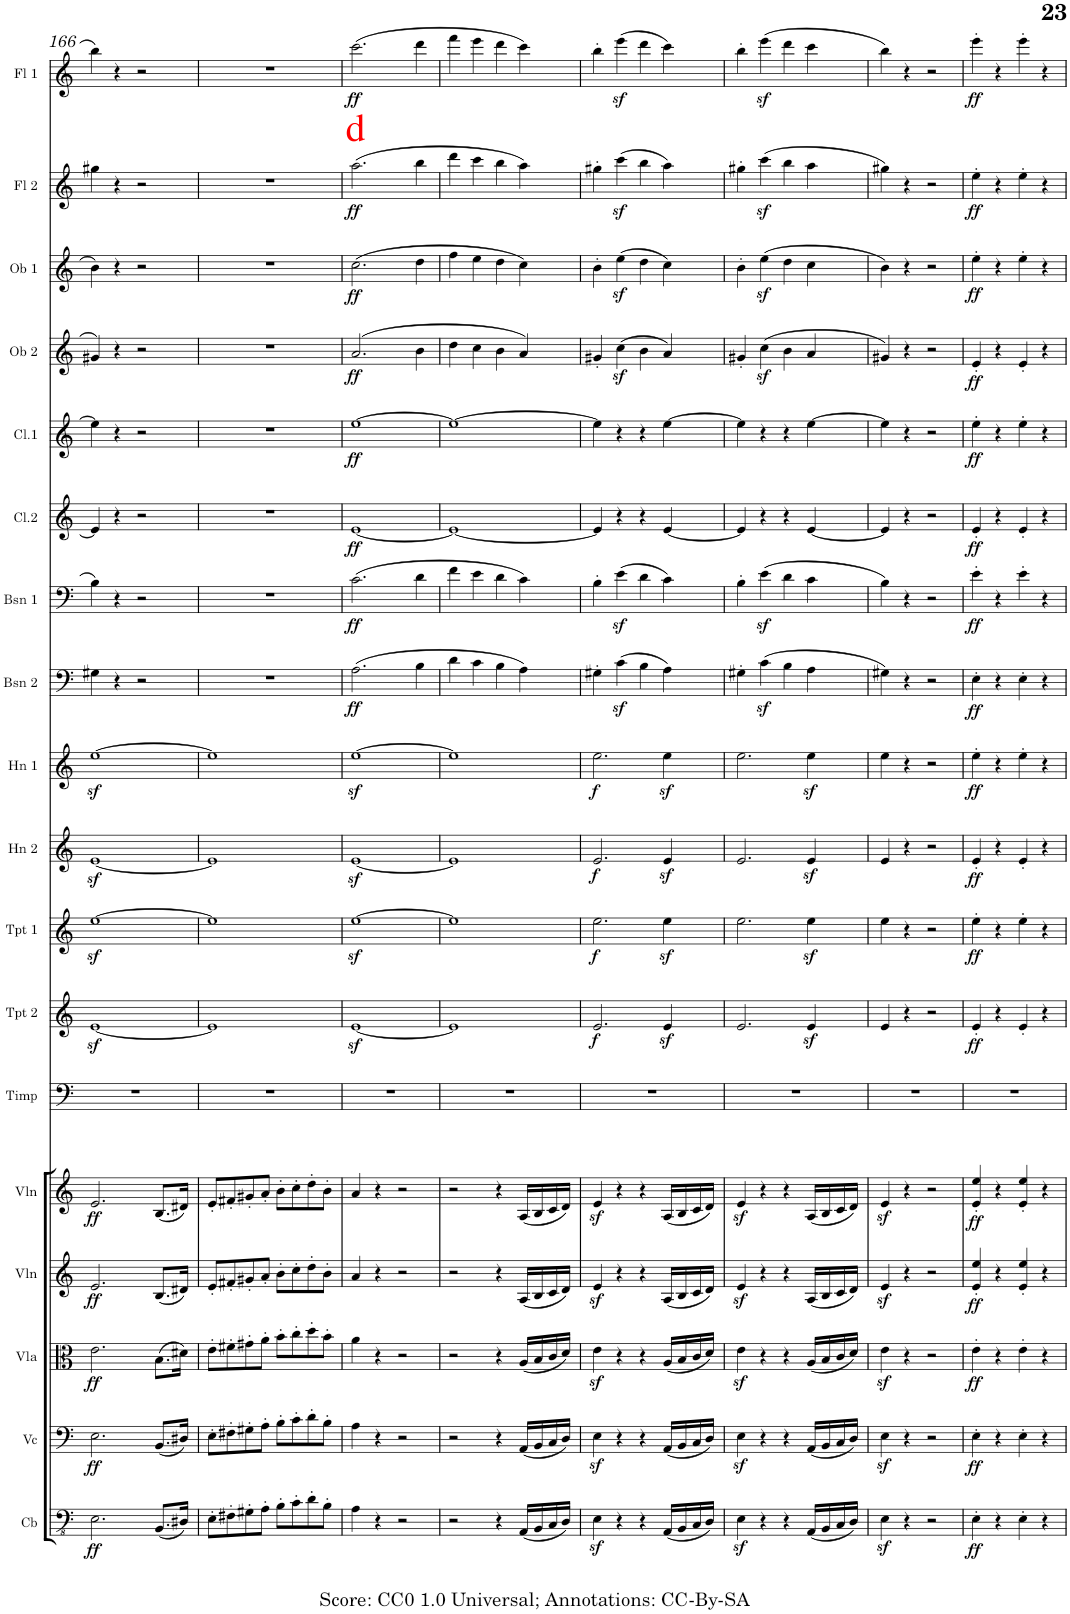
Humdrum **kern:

**kern	**dynam	**kern	**dynam	**kern	**dynam	**kern	**dynam	**kern	**dynam	**kern	**kern	**dynam	**kern	**dynam	**kern	**dynam	**kern	**dynam	**kern	**dynam	**kern	**dynam	**kern	**dynam	**kern	**dynam	**kern	**dynam	**kern	**dynam	**kern	**dynam	**kern	**text	**dynam
*part18	*part18	*part17	*part17	*part16	*part16	*part15	*part15	*part14	*part14	*part13	*part12	*part12	*part11	*part11	*part10	*part10	*part9	*part9	*part8	*part8	*part7	*part7	*part6	*part6	*part5	*part5	*part4	*part4	*part3	*part3	*part2	*part2	*part1	*part1	*part1
*staff18	*staff18	*staff17	*staff17	*staff16	*staff16	*staff15	*staff15	*staff14	*staff14	*staff13	*staff12	*staff12	*staff11	*staff11	*staff10	*staff10	*staff9	*staff9	*staff8	*staff8	*staff7	*staff7	*staff6	*staff6	*staff5	*staff5	*staff4	*staff4	*staff3	*staff3	*staff2	*staff2	*staff1	*staff1	*staff1
*I"Contrabass	*	*I"Violoncello	*	*I"Viola	*	*I"Violin	*	*I"Violin	*	*I"Timpani	*I"C Trumpet 2	*	*I"C Trumpet 1	*	*I"C Horn 2	*	*I"C Horn 1	*	*I"Bassoon 2	*	*I"Bassoon 1	*	*I"C Clarinet 2	*	*I"C Clarinet 1	*	*I"Oboe 2	*	*I"Oboe 1	*	*I"Flute 2	*	*I"Flute 1	*	*
*I'Cb	*	*I'Vc	*	*I'Vla	*	*I'Vln	*	*I'Vln	*	*I'Timp	*I'Tpt 2	*	*I'Tpt 1	*	*I'Hn 2	*	*I'Hn 1	*	*I'Bsn 2	*	*I'Bsn 1	*	*I'Cl.2	*	*I'Cl.1	*	*I'Ob 2	*	*I'Ob 1	*	*I'Fl 2	*	*I'Fl 1	*	*
!!LO:PB:g=z
*clefFv4	*	*clefF4	*	*clefC3	*	*clefG2	*	*clefG2	*	*clefF4	*clefG2	*	*clefG2	*	*clefG2	*	*clefG2	*	*clefF4	*	*clefF4	*	*clefG2	*	*clefG2	*	*clefG2	*	*clefG2	*	*clefG2	*	*clefG2	*	*
*	*	*	*	*	*	*	*	*	*	*	*	*	*	*	*Trd7c12	*	*Trd7c12	*	*	*	*	*	*Trd1c2	*	*Trd1c2	*	*	*	*	*	*	*	*	*	*
*k[]	*	*k[]	*	*k[]	*	*k[]	*	*k[]	*	*k[]	*k[]	*	*k[]	*	*k[]	*	*k[]	*	*k[]	*	*k[]	*	*k[]	*	*k[]	*	*k[]	*	*k[]	*	*k[]	*	*k[]	*	*
*M2/2	*	*M2/2	*	*M2/2	*	*M2/2	*	*M2/2	*	*M2/2	*M2/2	*	*M2/2	*	*M2/2	*	*M2/2	*	*M2/2	*	*M2/2	*	*M2/2	*	*M2/2	*	*M2/2	*	*M2/2	*	*M2/2	*	*M2/2	*	*
*met(c|)	*	*met(c|)	*	*met(c|)	*	*met(c|)	*	*met(c|)	*	*met(c|)	*met(c|)	*	*met(c|)	*	*met(c|)	*	*met(c|)	*	*met(c|)	*	*met(c|)	*	*met(c|)	*	*met(c|)	*	*met(c|)	*	*met(c|)	*	*met(c|)	*	*met(c|)	*	*
=166	=166	=166	=166	=166	=166	=166	=166	=166	=166	=166	=166	=166	=166	=166	=166	=166	=166	=166	=166	=166	=166	=166	=166	=166	=166	=166	=166	=166	=166	=166	=166	=166	=166	=166	=166
!	!LO:DY:b	!	!LO:DY:b	!	!LO:DY:b	!	!LO:DY:b	!	!LO:DY:b	!	!	!	!	!	!	!	!	!	!	!	!	!	!	!	!	!	!	!	!	!	!	!	!	!	!
2.EE\	ff	2.E\	ff	2.e\	ff	2.e/	ff	2.e/	ff	1r	[1ez<	.	[1eez<	.	[1ez<	.	[1eez<	.	4G#X\	.	4B\	.	4e/]	.	4ee\]	.	4g#X/	.	4b\	.	4gg#X\	.	4bb\	.	.
.	.	.	.	.	.	.	.	.	.	.	.	.	.	.	.	.	.	.	4r	.	4r	.	4r	.	4r	.	4r	.	4r	.	4r	.	4r	.	.
.	.	.	.	.	.	.	.	.	.	.	.	.	.	.	.	.	.	.	2r	.	2r	.	2r	.	2r	.	2r	.	2r	.	2r	.	2r	.	.
(8.BBB/L	.	(8.BB/L	.	(8.B\L	.	(8.B/L	.	(8.B/L	.	.	.	.	.	.	.	.	.	.	.	.	.	.	.	.	.	.	.	.	.	.	.	.	.	.	.
16DD#X/Jk)	.	16D#X/Jk)	.	16d#X\Jk)	.	16d#X/Jk)	.	16d#X/Jk)	.	.	.	.	.	.	.	.	.	.	.	.	.	.	.	.	.	.	.	.	.	.	.	.	.	.	.
=167	=167	=167	=167	=167	=167	=167	=167	=167	=167	=167	=167	=167	=167	=167	=167	=167	=167	=167	=167	=167	=167	=167	=167	=167	=167	=167	=167	=167	=167	=167	=167	=167	=167	=167	=167
8EE'\L	.	8E'\L	.	8e'\L	.	8e'/L	.	8e'/L	.	1r	1e]	.	1ee]	.	1e]	.	1ee]	.	1r	.	1r	.	1r	.	1r	.	1r	.	1r	.	1r	.	1r	.	.
8FF#X'\	.	8F#X'\	.	8f#X'\	.	8f#X'/	.	8f#X'/	.	.	.	.	.	.	.	.	.	.	.	.	.	.	.	.	.	.	.	.	.	.	.	.	.	.	.
8GG#X'\	.	8G#X'\	.	8g#X'\	.	8g#X'/	.	8g#X'/	.	.	.	.	.	.	.	.	.	.	.	.	.	.	.	.	.	.	.	.	.	.	.	.	.	.	.
8AA'\J	.	8A'\J	.	8a'\J	.	8a'/J	.	8a'/J	.	.	.	.	.	.	.	.	.	.	.	.	.	.	.	.	.	.	.	.	.	.	.	.	.	.	.
8BB'\L	.	8B'\L	.	8b'\L	.	8b'\L	.	8b'\L	.	.	.	.	.	.	.	.	.	.	.	.	.	.	.	.	.	.	.	.	.	.	.	.	.	.	.
8C'\	.	8c'\	.	8cc'\	.	8cc'\	.	8cc'\	.	.	.	.	.	.	.	.	.	.	.	.	.	.	.	.	.	.	.	.	.	.	.	.	.	.	.
8D'\	.	8d'\	.	8dd'\	.	8dd'\	.	8dd'\	.	.	.	.	.	.	.	.	.	.	.	.	.	.	.	.	.	.	.	.	.	.	.	.	.	.	.
8BB'\J	.	8B'\J	.	8b'\J	.	8b'\J	.	8b'\J	.	.	.	.	.	.	.	.	.	.	.	.	.	.	.	.	.	.	.	.	.	.	.	.	.	.	.
=168	=168	=168	=168	=168	=168	=168	=168	=168	=168	=168	=168	=168	=168	=168	=168	=168	=168	=168	=168	=168	=168	=168	=168	=168	=168	=168	=168	=168	=168	=168	=168	=168	=168	=168	=168
!	!	!	!	!	!	!	!	!	!	!	!	!	!	!	!	!	!	!	!	!LO:DY:b	!	!LO:DY:b	!	!LO:DY:b	!	!LO:DY:b	!	!LO:DY:b	!	!LO:DY:b	!	!LO:DY:b	!	!LO:LY:b:color=#FF0000	!LO:DY:b
4AA\	.	4A\	.	4a\	.	4a/	.	4a/	.	1r	[1ez<	.	[1eez<	.	[1ez<	.	[1eez<	.	(2.A\	ff	(2.c\	ff	[1e	ff	[1ee	ff	(2.a/	ff	(2.cc\	ff	(2.aa\	ff	(2.ccc\	d	ff
4r	.	4r	.	4r	.	4r	.	4r	.	.	.	.	.	.	.	.	.	.	.	.	.	.	.	.	.	.	.	.	.	.	.	.	.	.	.
2r	.	2r	.	2r	.	2r	.	2r	.	.	.	.	.	.	.	.	.	.	.	.	.	.	.	.	.	.	.	.	.	.	.	.	.	.	.
.	.	.	.	.	.	.	.	.	.	.	.	.	.	.	.	.	.	.	4B\	.	4d\	.	.	.	.	.	4b\	.	4dd\	.	4bb\	.	4ddd\	.	.
=169	=169	=169	=169	=169	=169	=169	=169	=169	=169	=169	=169	=169	=169	=169	=169	=169	=169	=169	=169	=169	=169	=169	=169	=169	=169	=169	=169	=169	=169	=169	=169	=169	=169	=169	=169
2r	.	2r	.	2r	.	2r	.	2r	.	1r	1e]	.	1ee]	.	1e]	.	1ee]	.	4d\	.	4f\	.	1e_	.	1ee_	.	4dd\	.	4ff\	.	4ddd\	.	4fff\	.	.
.	.	.	.	.	.	.	.	.	.	.	.	.	.	.	.	.	.	.	4c\	.	4e\	.	.	.	.	.	4cc\	.	4ee\	.	4ccc\	.	4eee\	.	.
4r	.	4r	.	4r	.	4r	.	4r	.	.	.	.	.	.	.	.	.	.	4B\	.	4d\	.	.	.	.	.	4b\	.	4dd\	.	4bb\	.	4ddd\	.	.
(16AAA/LL	.	(16AA/LL	.	(16A/LL	.	(16A/LL	.	(16A/LL	.	.	.	.	.	.	.	.	.	.	4A\)	.	4c\)	.	.	.	.	.	4a/)	.	4cc\)	.	4aa\)	.	4ccc\)	.	.
16BBB/	.	16BB/	.	16B/	.	16B/	.	16B/	.	.	.	.	.	.	.	.	.	.	.	.	.	.	.	.	.	.	.	.	.	.	.	.	.	.	.
16CC/	.	16C/	.	16c/	.	16c/	.	16c/	.	.	.	.	.	.	.	.	.	.	.	.	.	.	.	.	.	.	.	.	.	.	.	.	.	.	.
16DD/JJ)	.	16D/JJ)	.	16d/JJ)	.	16d/JJ)	.	16d/JJ)	.	.	.	.	.	.	.	.	.	.	.	.	.	.	.	.	.	.	.	.	.	.	.	.	.	.	.
=170	=170	=170	=170	=170	=170	=170	=170	=170	=170	=170	=170	=170	=170	=170	=170	=170	=170	=170	=170	=170	=170	=170	=170	=170	=170	=170	=170	=170	=170	=170	=170	=170	=170	=170	=170
!	!	!	!	!	!	!	!	!	!	!	!	!LO:DY:b	!	!LO:DY:b	!	!LO:DY:b	!	!LO:DY:b	!	!	!	!	!	!	!	!	!	!	!	!	!	!	!	!	!
4EEz<\	.	4Ez<\	.	4ez<\	.	4ez</	.	4ez</	.	1r	2.e/	f	2.ee\	f	2.e/	f	2.ee\	f	4G#X'\	.	4B'\	.	4e/]	.	4ee\]	.	4g#X'/	.	4b'\	.	4gg#X'\	.	4bb'\	.	.
4r	.	4r	.	4r	.	4r	.	4r	.	.	.	.	.	.	.	.	.	.	(4cz<\	.	(4ez<\	.	4r	.	4r	.	(4ccz<\	.	(4eez<\	.	(4cccz<\	.	(4eeez<\	.	.
4r	.	4r	.	4r	.	4r	.	4r	.	.	.	.	.	.	.	.	.	.	4B\	.	4d\	.	4r	.	4r	.	4b\	.	4dd\	.	4bb\	.	4ddd\	.	.
(16AAA/LL	.	(16AA/LL	.	(16A/LL	.	(16A/LL	.	(16A/LL	.	.	4ez</	.	4eez<\	.	4ez</	.	4eez<\	.	4A\)	.	4c\)	.	[4e/	.	[4ee\	.	4a/)	.	4cc\)	.	4aa\)	.	4ccc\)	.	.
16BBB/	.	16BB/	.	16B/	.	16B/	.	16B/	.	.	.	.	.	.	.	.	.	.	.	.	.	.	.	.	.	.	.	.	.	.	.	.	.	.	.
16CC/	.	16C/	.	16c/	.	16c/	.	16c/	.	.	.	.	.	.	.	.	.	.	.	.	.	.	.	.	.	.	.	.	.	.	.	.	.	.	.
16DD/JJ)	.	16D/JJ)	.	16d/JJ)	.	16d/JJ)	.	16d/JJ)	.	.	.	.	.	.	.	.	.	.	.	.	.	.	.	.	.	.	.	.	.	.	.	.	.	.	.
=171	=171	=171	=171	=171	=171	=171	=171	=171	=171	=171	=171	=171	=171	=171	=171	=171	=171	=171	=171	=171	=171	=171	=171	=171	=171	=171	=171	=171	=171	=171	=171	=171	=171	=171	=171
4EEz<\	.	4Ez<\	.	4ez<\	.	4ez</	.	4ez</	.	1r	2.e/	.	2.ee\	.	2.e/	.	2.ee\	.	4G#X'\	.	4B'\	.	4e/]	.	4ee\]	.	4g#X'/	.	4b'\	.	4gg#X'\	.	4bb'\	.	.
4r	.	4r	.	4r	.	4r	.	4r	.	.	.	.	.	.	.	.	.	.	(4cz<\	.	(4ez<\	.	4r	.	4r	.	(4ccz<\	.	(4eez<\	.	(4cccz<\	.	(4eeez<\	.	.
4r	.	4r	.	4r	.	4r	.	4r	.	.	.	.	.	.	.	.	.	.	4B\	.	4d\	.	4r	.	4r	.	4b\	.	4dd\	.	4bb\	.	4ddd\	.	.
(16AAA/LL	.	(16AA/LL	.	(16A/LL	.	(16A/LL	.	(16A/LL	.	.	4ez</	.	4eez<\	.	4ez</	.	4eez<\	.	4A\	.	4c\	.	[4e/	.	[4ee\	.	4a/	.	4cc\	.	4aa\	.	4ccc\	.	.
16BBB/	.	16BB/	.	16B/	.	16B/	.	16B/	.	.	.	.	.	.	.	.	.	.	.	.	.	.	.	.	.	.	.	.	.	.	.	.	.	.	.
16CC/	.	16C/	.	16c/	.	16c/	.	16c/	.	.	.	.	.	.	.	.	.	.	.	.	.	.	.	.	.	.	.	.	.	.	.	.	.	.	.
16DD/JJ)	.	16D/JJ)	.	16d/JJ)	.	16d/JJ)	.	16d/JJ)	.	.	.	.	.	.	.	.	.	.	.	.	.	.	.	.	.	.	.	.	.	.	.	.	.	.	.
=172	=172	=172	=172	=172	=172	=172	=172	=172	=172	=172	=172	=172	=172	=172	=172	=172	=172	=172	=172	=172	=172	=172	=172	=172	=172	=172	=172	=172	=172	=172	=172	=172	=172	=172	=172
4EEz<\	.	4Ez<\	.	4ez<\	.	4ez</	.	4ez</	.	1r	4e/	.	4ee\	.	4e/	.	4ee\	.	4G#X\)	.	4B\)	.	4e/]	.	4ee\]	.	4g#X/)	.	4b\)	.	4gg#X\)	.	4bb\)	.	.
4r	.	4r	.	4r	.	4r	.	4r	.	.	4r	.	4r	.	4r	.	4r	.	4r	.	4r	.	4r	.	4r	.	4r	.	4r	.	4r	.	4r	.	.
2r	.	2r	.	2r	.	2r	.	2r	.	.	2r	.	2r	.	2r	.	2r	.	2r	.	2r	.	2r	.	2r	.	2r	.	2r	.	2r	.	2r	.	.
=173	=173	=173	=173	=173	=173	=173	=173	=173	=173	=173	=173	=173	=173	=173	=173	=173	=173	=173	=173	=173	=173	=173	=173	=173	=173	=173	=173	=173	=173	=173	=173	=173	=173	=173	=173
!	!LO:DY:b	!	!LO:DY:b	!	!LO:DY:b	!	!LO:DY:b	!	!LO:DY:b	!	!	!LO:DY:b	!	!LO:DY:b	!	!LO:DY:b	!	!LO:DY:b	!	!LO:DY:b	!	!LO:DY:b	!	!LO:DY:b	!	!LO:DY:b	!	!LO:DY:b	!	!LO:DY:b	!	!LO:DY:b	!	!	!LO:DY:b
4EE'\	ff	4E'\	ff	4e'\	ff	4e/' 4ee/'	ff	4e/' 4ee/'	ff	1r	4e'/	ff	4ee'\	ff	4e'/	ff	4ee'\	ff	4E'\	ff	4e'\	ff	4e'/	ff	4ee'\	ff	4e'/	ff	4ee'\	ff	4ee'\	ff	4eee'\	.	ff
4r	.	4r	.	4r	.	4r	.	4r	.	.	4r	.	4r	.	4r	.	4r	.	4r	.	4r	.	4r	.	4r	.	4r	.	4r	.	4r	.	4r	.	.
4EE'\	.	4E'\	.	4e'\	.	4e/' 4ee/'	.	4e/' 4ee/'	.	.	4e'/	.	4ee'\	.	4e'/	.	4ee'\	.	4E'\	.	4e'\	.	4e'/	.	4ee'\	.	4e'/	.	4ee'\	.	4ee'\	.	4eee'\	.	.
4r	.	4r	.	4r	.	4r	.	4r	.	.	4r	.	4r	.	4r	.	4r	.	4r	.	4r	.	4r	.	4r	.	4r	.	4r	.	4r	.	4r	.	.
=	=	=	=	=	=	=	=	=	=	=	=	=	=	=	=	=	=	=	=	=	=	=	=	=	=	=	=	=	=	=	=	=	=	=	=
*-	*-	*-	*-	*-	*-	*-	*-	*-	*-	*-	*-	*-	*-	*-	*-	*-	*-	*-	*-	*-	*-	*-	*-	*-	*-	*-	*-	*-	*-	*-	*-	*-	*-	*-	*-
